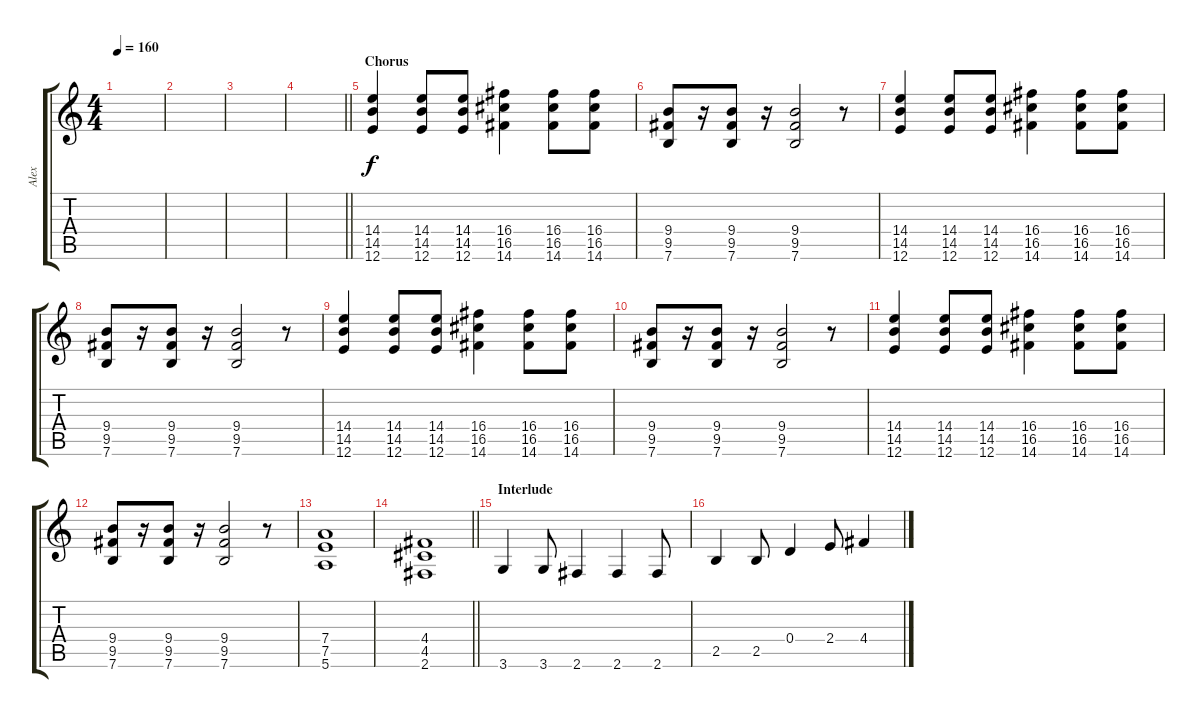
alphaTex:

\track ("Alex" "Alex") {instrument electricguitarclean}
\staff {score tabs}
\tuning (E4 B3 G3 D3 A2 E2) {hide}
\ts (4 4)
\tempo 160
\clef g2
\ks c
|
|
|
\barLineRight lightlight
|
\section ("" "Chorus")
(14.4 14.5 12.6).4 (14.4 14.5 12.6).8 (14.4 14.5 12.6).8 (16.4 16.5 14.6).4 (16.4 16.5 14.6).8 (16.4 16.5 14.6).8 |
(9.4 9.5 7.6).8 r.16 (9.4 9.5 7.6).8 r.16 (9.4 9.5 7.6).2 r.8 |
(14.4 14.5 12.6).4 (14.4 14.5 12.6).8 (14.4 14.5 12.6).8 (16.4 16.5 14.6).4 (16.4 16.5 14.6).8 (16.4 16.5 14.6).8 |
(9.4 9.5 7.6).8 r.16 (9.4 9.5 7.6).8 r.16 (9.4 9.5 7.6).2 r.8 |
(14.4 14.5 12.6).4 (14.4 14.5 12.6).8 (14.4 14.5 12.6).8 (16.4 16.5 14.6).4 (16.4 16.5 14.6).8 (16.4 16.5 14.6).8 |
(9.4 9.5 7.6).8 r.16 (9.4 9.5 7.6).8 r.16 (9.4 9.5 7.6).2 r.8 |
(14.4 14.5 12.6).4 (14.4 14.5 12.6).8 (14.4 14.5 12.6).8 (16.4 16.5 14.6).4 (16.4 16.5 14.6).8 (16.4 16.5 14.6).8 |
(9.4 9.5 7.6).8 r.16 (9.4 9.5 7.6).8 r.16 (9.4 9.5 7.6).2 r.8 |
(7.4 7.5 5.6).1 |
\barLineRight lightlight
(4.4 4.5 2.6).1 |
\section ("" "Interlude")
3.6.4 3.6.8 2.6.4 2.6.4 2.6.8 |
2.5.4 2.5.8 0.4.4 2.4.8 4.4.4
